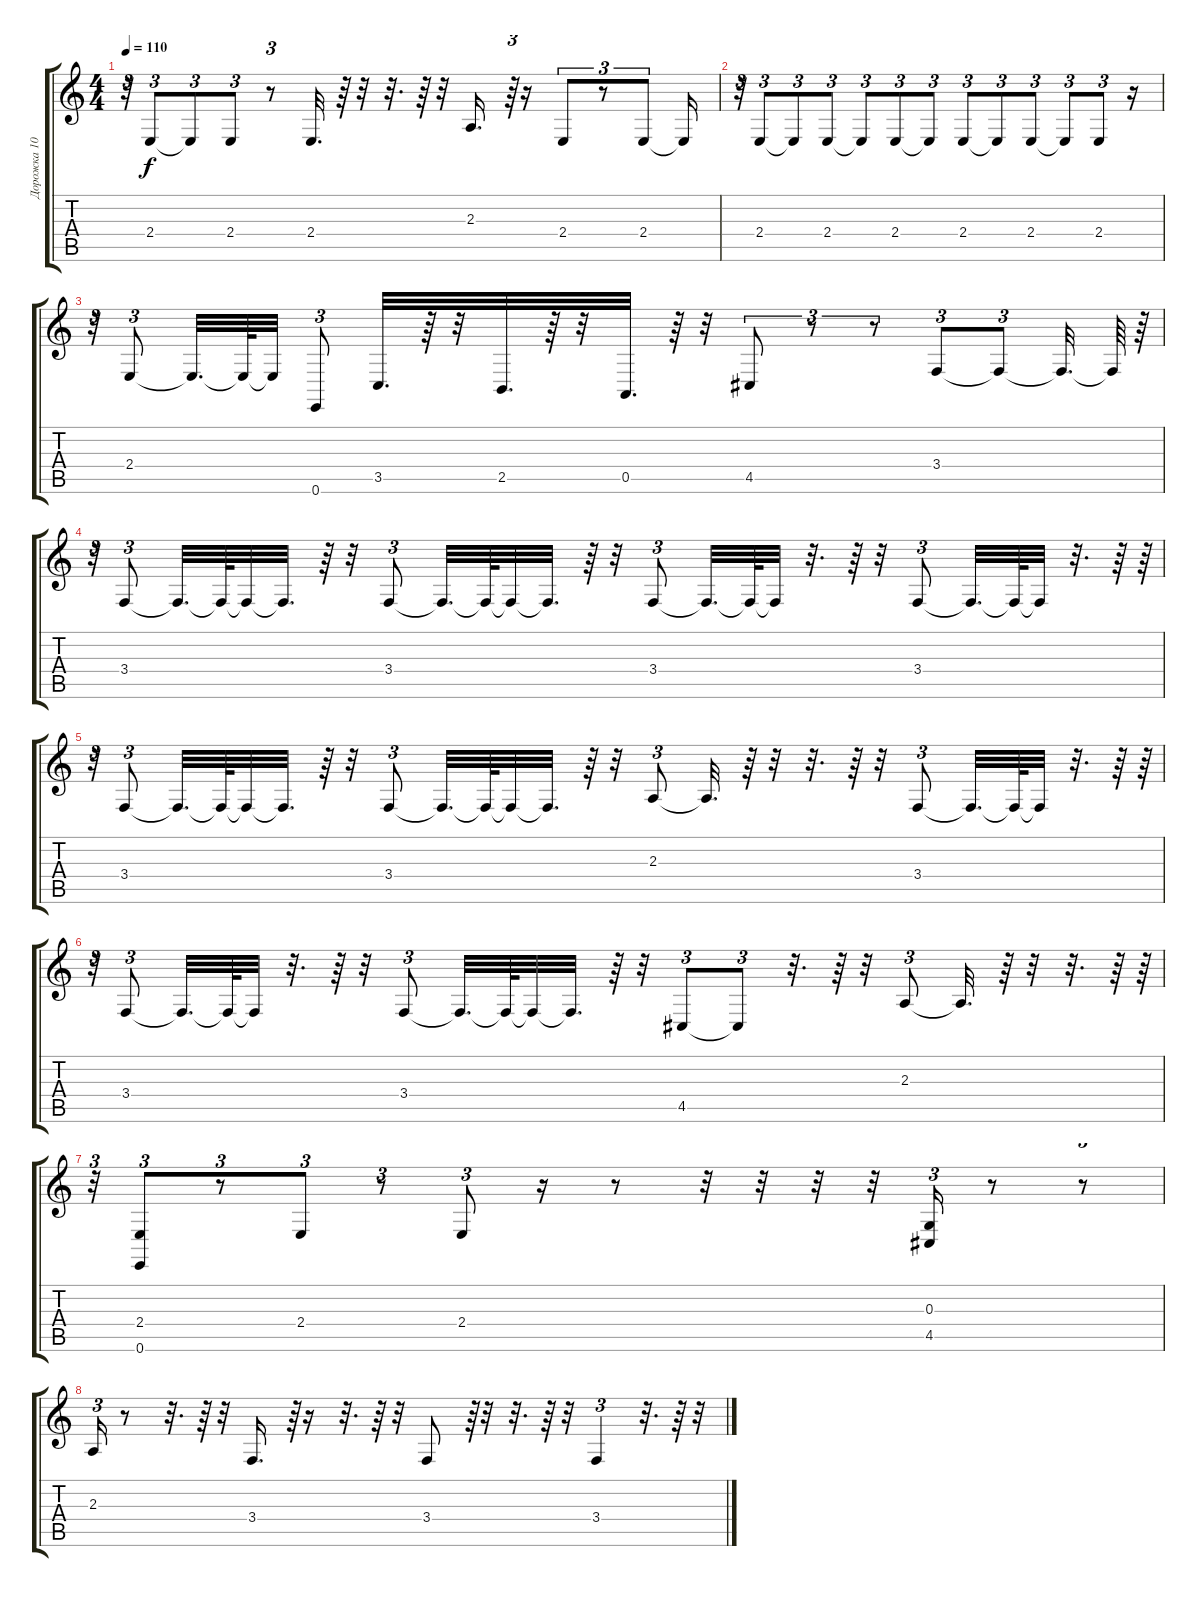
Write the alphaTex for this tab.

\track ("Дорожка 10" "Дорожка 10") {instrument acousticgrandpiano}
\staff {score tabs}
\tuning (E4 B3 G3 D3 A2 E2) {hide}
\ts (4 4)
\tempo 110
\clef g2
\ks c
r.32{tu (3 2) dy f} 2.4.8{tu (3 2)} 2.4{t}.8{tu (3 2)} 2.4.8{tu (3 2)} r.8{tu (3 2)} 2.4.32{d} r.64 r.32 r.32{d} r.64 r.32 2.3.16{d} r.64{tu (3 2)} r.16 2.4.8{tu (3 2)} r.8{tu (3 2)} 2.4.8{tu (3 2)} 2.4{t}.16 |
r.32{tu (3 2)} 2.4.8{tu (3 2)} 2.4{t}.8{tu (3 2)} 2.4.8{tu (3 2)} 2.4{t}.8{tu (3 2)} 2.4.8{tu (3 2)} 2.4{t}.8{tu (3 2)} 2.4.8{tu (3 2)} 2.4{t}.8{tu (3 2)} 2.4.8{tu (3 2)} 2.4{t}.8{tu (3 2)} 2.4.8{tu (3 2)} r.16 |
r.32{tu (3 2)} 2.4.8{tu (3 2)} 2.4{t}.32{d} 2.4{t}.64 2.4{t}.32 0.6.8{tu (3 2)} 3.5.32{d} r.64 r.32 2.5.32{d} r.64 r.32 0.5.32{d} r.64 r.32 4.5.8{tu (3 2)} r.8{tu (3 2)} r.8{tu (3 2)} 3.4.8{tu (3 2)} 3.4{t}.8{tu (3 2)} 3.4{t}.32{d} 3.4{t}.64 r.64{tu (3 2)} |
r.32{tu (3 2)} 3.4.8{tu (3 2)} 3.4{t}.32{d} 3.4{t}.64 3.4{t}.32 3.4{t}.32{d} r.64 r.32 3.4.8{tu (3 2)} 3.4{t}.32{d} 3.4{t}.64 3.4{t}.32 3.4{t}.32{d} r.64 r.32 3.4.8{tu (3 2)} 3.4{t}.32{d} 3.4{t}.64 3.4{t}.32 r.32{d} r.64 r.32 3.4.8{tu (3 2)} 3.4{t}.32{d} 3.4{t}.64 3.4{t}.32 r.32{d} r.64 r.64{tu (3 2)} |
r.32{tu (3 2)} 3.4.8{tu (3 2)} 3.4{t}.32{d} 3.4{t}.64 3.4{t}.32 3.4{t}.32{d} r.64 r.32 3.4.8{tu (3 2)} 3.4{t}.32{d} 3.4{t}.64 3.4{t}.32 3.4{t}.32{d} r.64 r.32 2.3.8{tu (3 2)} 2.3{t}.32{d} r.64 r.32 r.32{d} r.64 r.32 3.4.8{tu (3 2)} 3.4{t}.32{d} 3.4{t}.64 3.4{t}.32 r.32{d} r.64 r.64{tu (3 2)} |
r.32{tu (3 2)} 3.4.8{tu (3 2)} 3.4{t}.32{d} 3.4{t}.64 3.4{t}.32 r.32{d} r.64 r.32 3.4.8{tu (3 2)} 3.4{t}.32{d} 3.4{t}.64 3.4{t}.32 3.4{t}.32{d} r.64 r.32 4.5.8{tu (3 2)} 4.5{t}.8{tu (3 2)} r.32{d} r.64 r.32 2.3.8{tu (3 2)} 2.3{t}.32{d} r.64 r.32 r.32{d} r.64 r.64{tu (3 2)} |
r.32{tu (3 2)} (2.4 0.6).8{tu (3 2)} r.8{tu (3 2)} 2.4.8{tu (3 2)} r.8{tu (3 2)} 2.4.8{tu (3 2)} r.16 r.8 r.32 r.32 r.32 r.32 (0.3 4.5).16{tu (3 2)} r.8 r.8{tu (3 2)} |
2.3.16{tu (3 2)} r.8 r.32{d} r.64 r.32 3.4.16{d} r.64{tu (3 2)} r.16 r.32{d} r.64 r.32 3.4.8 r.64{tu (3 2)} r.32 r.32{d} r.64 r.32 3.4.4{tu (3 2)} r.32{d} r.64 r.32
